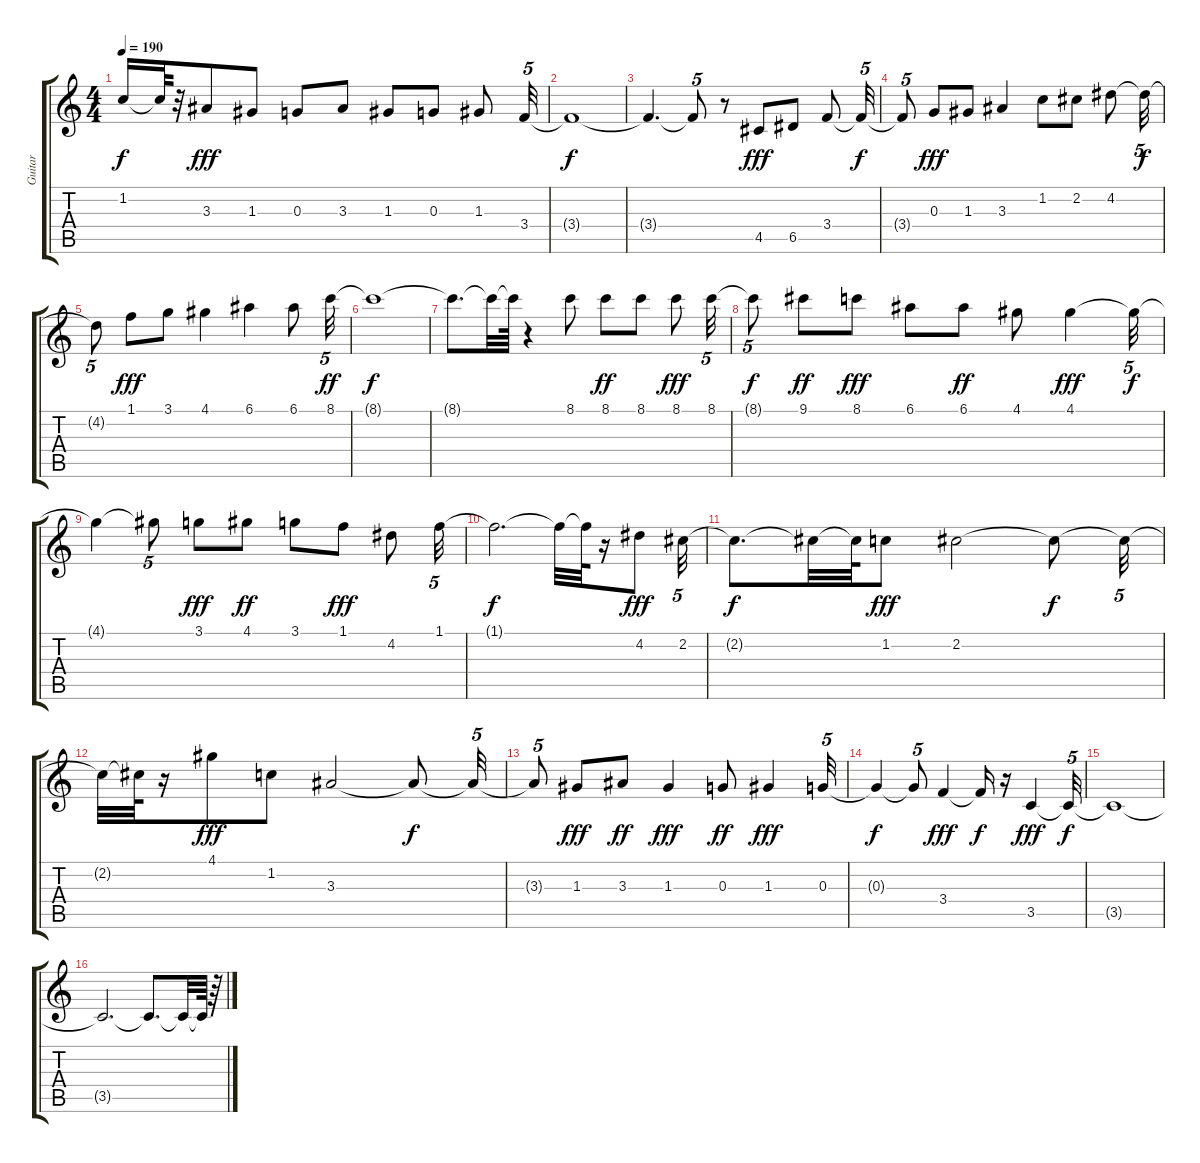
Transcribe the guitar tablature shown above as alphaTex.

\track ("Guitar" "Guitar") {instrument acousticguitarsteel}
\staff {score tabs}
\tuning (E4 B3 G3 D3 A2 E2) {hide}
\ts (4 4)
\tempo 190
\clef g2
\ks c
1.2{t}.16{dy f} 1.2{t}.64 r.32 3.3.8{dy fff} 1.3.8 0.3.8 3.3.8 1.3.8 0.3.8 1.3.8 3.4.32{tu (5 4)} |
3.4{t}.1{dy f} |
3.4{t}.4{d} 3.4{t}.8{tu (5 4)} r.8 4.5.8{dy fff} 6.5.8 3.4.8 3.4{t}.32{tu (5 4) dy f} |
3.4{t}.8{tu (5 4)} 0.3.8{dy fff} 1.3.8 3.3.4 1.2.8 2.2.8 4.2.8 4.2{t}.32{tu (5 4) dy f} |
4.2{t}.8{tu (5 4)} 1.1.8{dy fff} 3.1.8 4.1.4 6.1.4 6.1.8 8.1.32{tu (5 4) dy ff} |
8.1{t}.1{dy f} |
8.1{t}.8{d} 8.1{t}.32 8.1{t}.64 r.4 8.1.8 8.1.8{dy ff} 8.1.8 8.1.8{dy fff} 8.1.32{tu (5 4)} |
8.1{t}.8{tu (5 4) dy f} 9.1.8{dy ff} 8.1.8{dy fff} 6.1.8 6.1.8{dy ff} 4.1.8 4.1.4{dy fff} 4.1{t}.32{tu (5 4) dy f} |
4.1{t}.4 4.1{t}.8{tu (5 4)} 3.1.8{dy fff} 4.1.8{dy ff} 3.1.8 1.1.8{dy fff} 4.2.8 1.1.32{tu (5 4)} |
1.1{t}.2{d dy f} 1.1{t}.32 1.1{t}.64 r.16 4.2.8{dy fff} 2.2.32{tu (5 4)} |
2.2{t}.8{d dy f} 2.2{t}.32 2.2{t}.64 1.2.8{dy fff} 2.2.2 2.2{t}.8{dy f} 2.2{t}.32{tu (5 4)} |
2.2{t}.32 2.2{t}.64 r.16 4.1.8{dy fff} 1.2.8 3.3.2 3.3{t}.8{dy f} 3.3{t}.32{tu (5 4)} |
3.3{t}.8{tu (5 4)} 1.3.8{dy fff} 3.3.8{dy ff} 1.3.4{dy fff} 0.3.8{dy ff} 1.3.4{dy fff} 0.3.32{tu (5 4)} |
0.3{t}.4{dy f} 0.3{t}.8{tu (5 4)} 3.4.4{dy fff} 3.4{t}.16{dy f} r.16 3.5.4{dy fff} 3.5{t}.32{tu (5 4) dy f} |
3.5{t}.1 |
3.5{t}.2{d} 3.5{t}.8{d} 3.5{t}.32 3.5{t}.64 r.64
